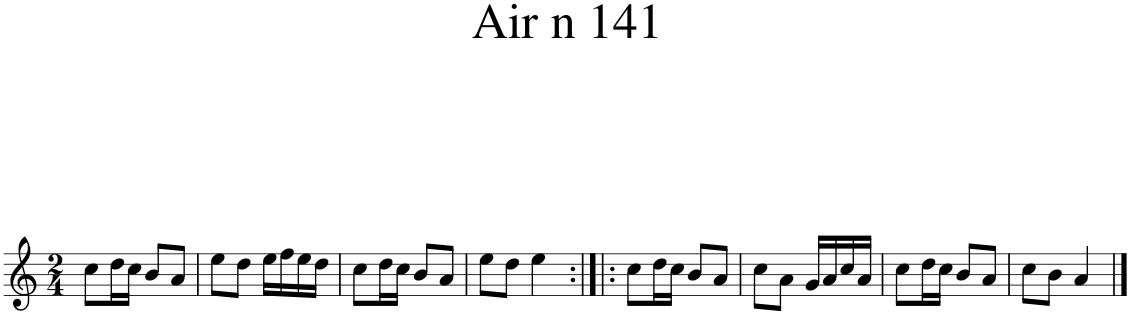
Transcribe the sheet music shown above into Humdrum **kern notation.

**kern
*part1
*staff1
*I"Piano
*I'Pno.
*clefG2
*k[]
*M2/4
=1
8cc\L
16dd\L
16cc\JJ
8b/L
8a/J
=2
8ee\L
8dd\J
16ee\LL
16ff\
16ee\
16dd\JJ
=3
8cc\L
16dd\L
16cc\JJ
8b/L
8a/J
=4
8ee\L
8dd\J
4ee\
=5:|!|:
8cc\L
16dd\L
16cc\JJ
8b/L
8a/J
=6
8cc\L
8a\J
16g/LL
16a/
16cc/
16a/JJ
=7
8cc\L
16dd\L
16cc\JJ
8b/L
8a/J
=8
8cc\L
8b\J
4a/
==
*-
